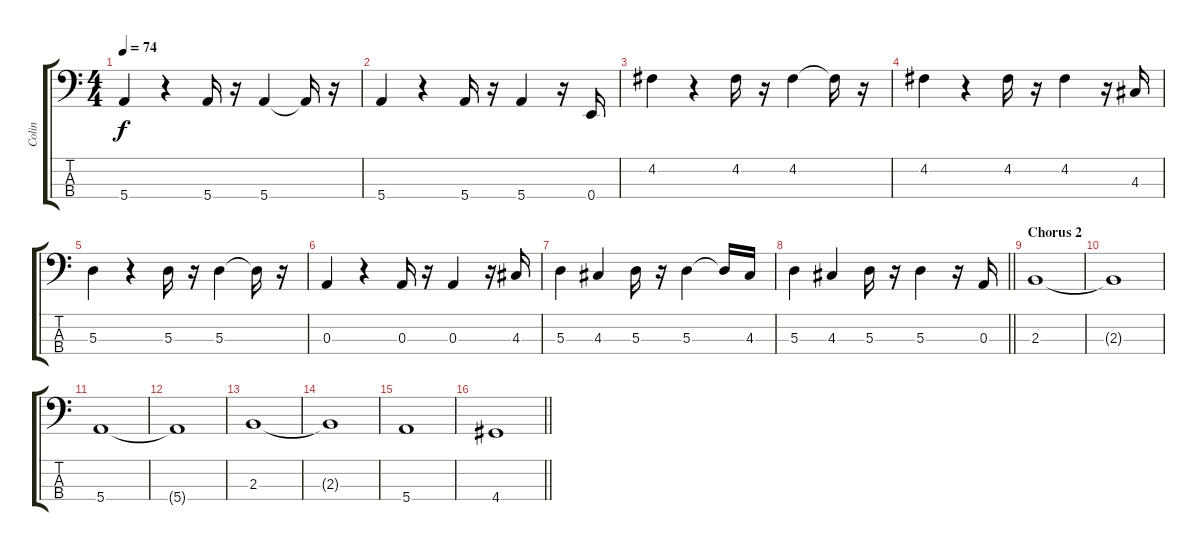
\track ("Colin" "Colin") {instrument electricbassfinger}
\staff {score tabs}
\tuning (G2 D2 A1 E1) {hide}
\ts (4 4)
\tempo 74
\clef f4
\ks c
5.4.4{dy f} r.4 5.4.16 r.16 5.4.4 5.4{t}.16 r.16 |
5.4.4 r.4 5.4.16 r.16 5.4.4 r.16 0.4.16 |
4.2.4 r.4 4.2.16 r.16 4.2.4 4.2{t}.16 r.16 |
4.2.4 r.4 4.2.16 r.16 4.2.4 r.16 4.3.16 |
5.3.4 r.4 5.3.16 r.16 5.3.4 5.3{t}.16 r.16 |
0.3.4 r.4 0.3.16 r.16 0.3.4 r.16 4.3.16 |
5.3.4 4.3.4 5.3.16 r.16 5.3.4 5.3{t}.16 4.3.16 |
\barLineRight lightlight
5.3.4 4.3.4 5.3.16 r.16 5.3.4 r.16 0.3.16 |
\section ("" "Chorus 2")
2.3.1 |
2.3{t}.1 |
5.4.1 |
5.4{t}.1 |
2.3.1 |
2.3{t}.1 |
5.4.1 |
\barLineRight lightlight
4.4.1
